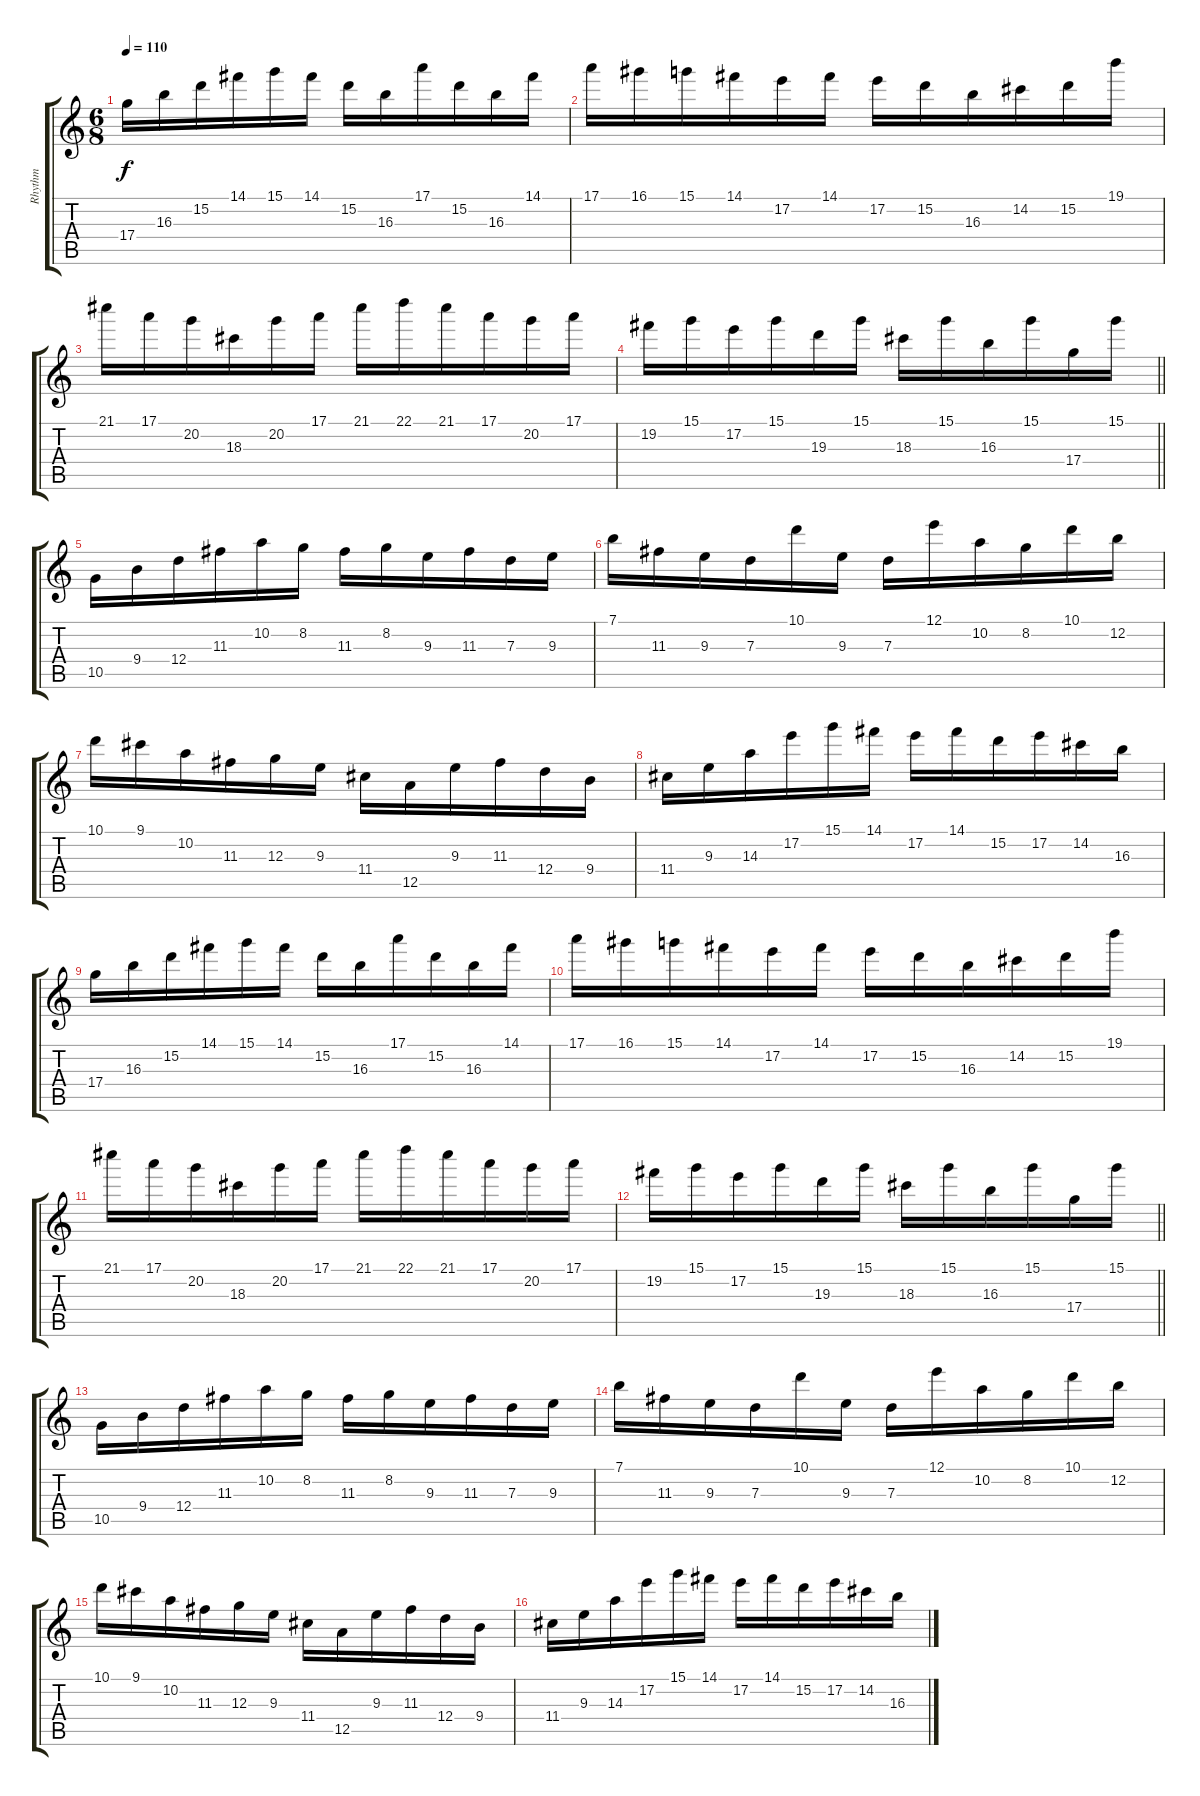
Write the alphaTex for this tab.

\track ("Rhythm" "Rhythm") {instrument distortionguitar}
\staff {score tabs}
\tuning (E4 B3 G3 D3 A2 E2) {hide}
\ts (6 8)
\tempo 110
\clef g2
\ks c
17.4.16{dy f} 16.3.16 15.2.16 14.1.16 15.1.16 14.1.16 15.2.16 16.3.16 17.1.16 15.2.16 16.3.16 14.1.16 |
17.1.16 16.1.16 15.1.16 14.1.16 17.2.16 14.1.16 17.2.16 15.2.16 16.3.16 14.2.16 15.2.16 19.1.16 |
21.1.16 17.1.16 20.2.16 18.3.16 20.2.16 17.1.16 21.1.16 22.1.16 21.1.16 17.1.16 20.2.16 17.1.16 |
\barLineRight lightlight
19.2.16 15.1.16 17.2.16 15.1.16 19.3.16 15.1.16 18.3.16 15.1.16 16.3.16 15.1.16 17.4.16 15.1.16 |
10.5.16 9.4.16 12.4.16 11.3.16 10.2.16 8.2.16 11.3.16 8.2.16 9.3.16 11.3.16 7.3.16 9.3.16 |
7.1.16 11.3.16 9.3.16 7.3.16 10.1.16 9.3.16 7.3.16 12.1.16 10.2.16 8.2.16 10.1.16 12.2.16 |
10.1.16 9.1.16 10.2.16 11.3.16 12.3.16 9.3.16 11.4.16 12.5.16 9.3.16 11.3.16 12.4.16 9.4.16 |
11.4.16 9.3.16 14.3.16 17.2.16 15.1.16 14.1.16 17.2.16 14.1.16 15.2.16 17.2.16 14.2.16 16.3.16 |
17.4.16 16.3.16 15.2.16 14.1.16 15.1.16 14.1.16 15.2.16 16.3.16 17.1.16 15.2.16 16.3.16 14.1.16 |
17.1.16 16.1.16 15.1.16 14.1.16 17.2.16 14.1.16 17.2.16 15.2.16 16.3.16 14.2.16 15.2.16 19.1.16 |
21.1.16 17.1.16 20.2.16 18.3.16 20.2.16 17.1.16 21.1.16 22.1.16 21.1.16 17.1.16 20.2.16 17.1.16 |
\barLineRight lightlight
19.2.16 15.1.16 17.2.16 15.1.16 19.3.16 15.1.16 18.3.16 15.1.16 16.3.16 15.1.16 17.4.16 15.1.16 |
10.5.16 9.4.16 12.4.16 11.3.16 10.2.16 8.2.16 11.3.16 8.2.16 9.3.16 11.3.16 7.3.16 9.3.16 |
7.1.16 11.3.16 9.3.16 7.3.16 10.1.16 9.3.16 7.3.16 12.1.16 10.2.16 8.2.16 10.1.16 12.2.16 |
10.1.16 9.1.16 10.2.16 11.3.16 12.3.16 9.3.16 11.4.16 12.5.16 9.3.16 11.3.16 12.4.16 9.4.16 |
11.4.16 9.3.16 14.3.16 17.2.16 15.1.16 14.1.16 17.2.16 14.1.16 15.2.16 17.2.16 14.2.16 16.3.16
